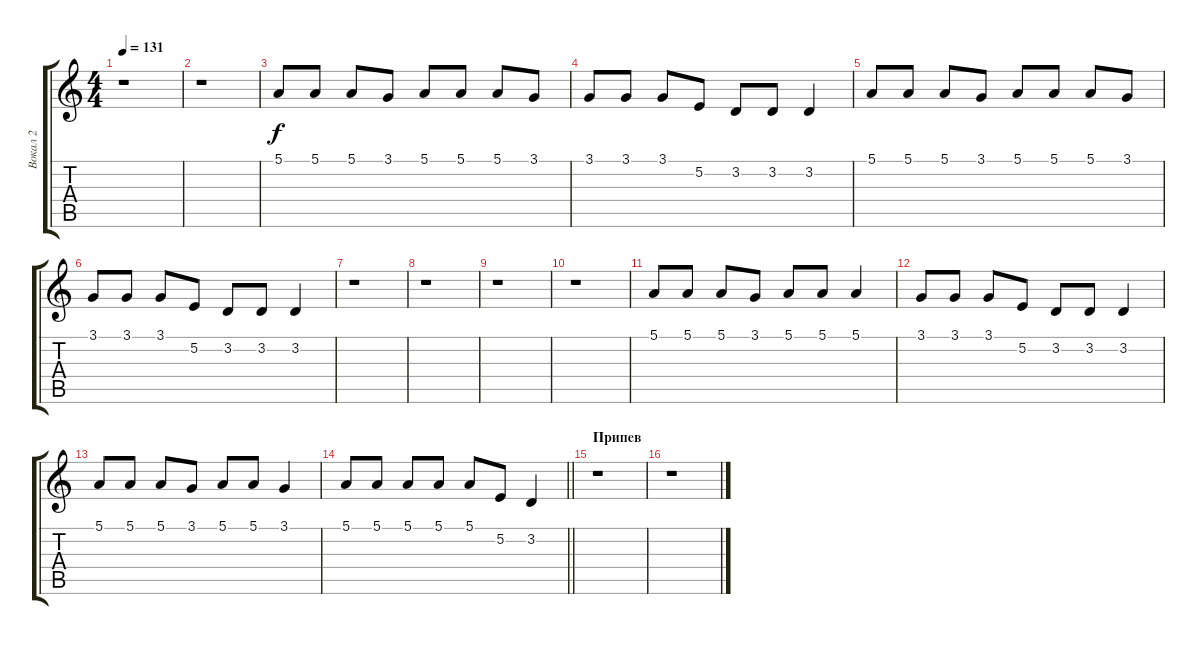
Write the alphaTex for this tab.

\track ("Вокал 2" "Вокал 2") {instrument sopranosax}
\staff {score tabs}
\tuning (E4 B3 G3 D3 A2 E2) {hide}
\ts (4 4)
\tempo 131
\clef g2
\ks c
r.1{dy f} |
r.1 |
5.1.8 5.1.8 5.1.8 3.1.8 5.1.8 5.1.8 5.1.8 3.1.8 |
3.1.8 3.1.8 3.1.8 5.2.8 3.2.8 3.2.8 3.2.4 |
5.1.8 5.1.8 5.1.8 3.1.8 5.1.8 5.1.8 5.1.8 3.1.8 |
3.1.8 3.1.8 3.1.8 5.2.8 3.2.8 3.2.8 3.2.4 |
r.1 |
r.1 |
r.1 |
r.1 |
5.1.8 5.1.8 5.1.8 3.1.8 5.1.8 5.1.8 5.1.4 |
3.1.8 3.1.8 3.1.8 5.2.8 3.2.8 3.2.8 3.2.4 |
5.1.8 5.1.8 5.1.8 3.1.8 5.1.8 5.1.8 3.1.4 |
\barLineRight lightlight
5.1.8 5.1.8 5.1.8 5.1.8 5.1.8 5.2.8 3.2.4 |
\section ("" "Припев")
r.1 |
r.1
